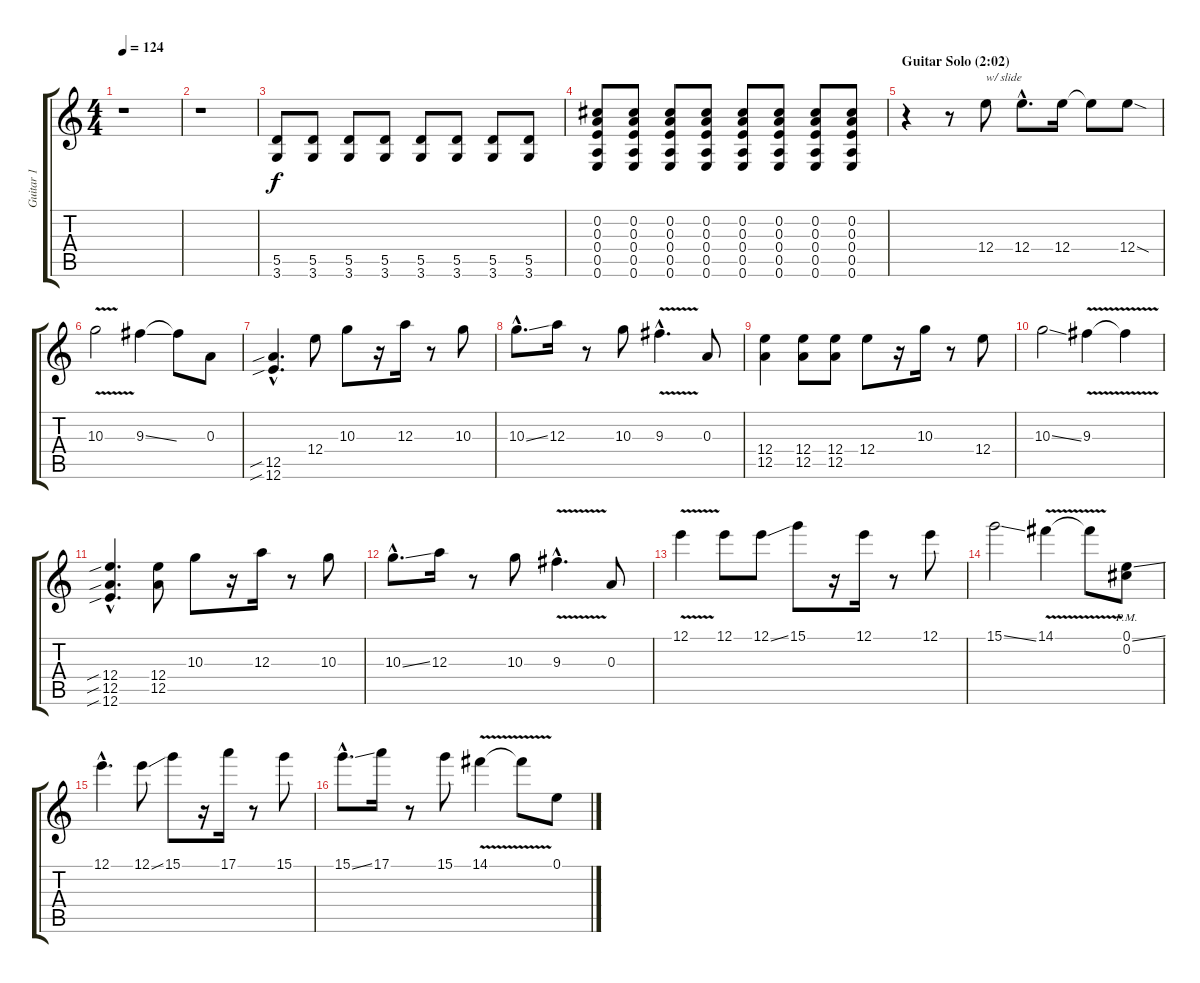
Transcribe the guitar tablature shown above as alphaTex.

\track ("Guitar 1" "Guitar 1") {instrument distortionguitar}
\staff {score tabs}
\tuning (E4 Db4 A3 E3 A2 E2) {hide}
\ts (4 4)
\tempo 124
\clef g2
\ks c
r.1{dy f} |
r.1 |
(5.5 3.6).8 (5.5 3.6).8 (5.5 3.6).8 (5.5 3.6).8 (5.5 3.6).8 (5.5 3.6).8 (5.5 3.6).8 (5.5 3.6).8 |
(0.2 0.3 0.4 0.5 0.6).8 (0.2 0.3 0.4 0.5 0.6).8 (0.2 0.3 0.4 0.5 0.6).8 (0.2 0.3 0.4 0.5 0.6).8 (0.2 0.3 0.4 0.5 0.6).8 (0.2 0.3 0.4 0.5 0.6).8 (0.2 0.3 0.4 0.5 0.6).8 (0.2 0.3 0.4 0.5 0.6).8 |
\section ("" "Guitar Solo (2:02)")
r.4{volume 16} r.8 12.4.8{txt "w/ slide"} 12.4{hac}.8{d} 12.4.16 12.4{t}.8 12.4{sod}.8 |
10.3{v}.2 9.3{ss}.4 9.3{t}.8 0.3.8 |
(12.5{sib hac} 12.6{sib hac}).4{d} 12.4.8 10.3.8 r.16 12.3.16 r.8 10.3.8 |
10.3{ss hac}.8{d} 12.3.16 r.8 10.3.8 9.3{v hac}.4{d} 0.3.8 |
(12.4 12.5).4 (12.4 12.5).8 (12.4 12.5).8 12.4.8 r.16 10.3.16 r.8 12.4.8 |
10.3{ss}.2 9.3{v}.4 9.3{t}.4 |
(12.4{sib hac} 12.5{sib hac} 12.6{sib hac}).4{d} (12.4 12.5).8 10.3.8 r.16 12.3.16 r.8 10.3.8 |
10.3{ss hac}.8{d} 12.3.16 r.8 10.3.8 9.3{v hac}.4{d} 0.3.8 |
12.1{v}.4 12.1.8 12.1{ss}.8 15.1.8 r.16 12.1.16 r.8 12.1.8 |
15.1{ss}.2 14.1{v}.4 14.1{t}.8 (0.1{ss} 0.2{pm}).8 |
12.1{hac}.4{d} 12.1{ss}.8 15.1.8 r.16 17.1.16 r.8 15.1.8 |
15.1{ss hac}.8{d} 17.1.16 r.8 15.1.8 14.1{v}.4 14.1{t}.8 0.1{ss}.8
